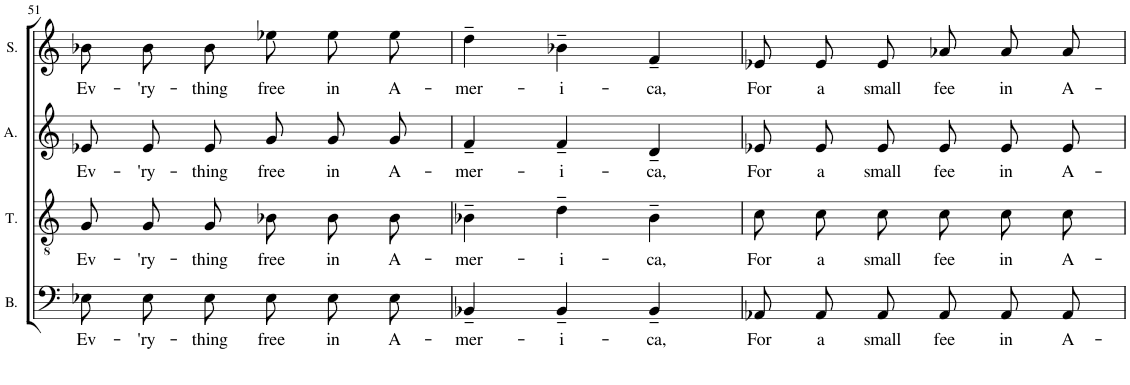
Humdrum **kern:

**kern	**text	**kern	**text	**kern	**text	**kern	**text
*part4	*part4	*part3	*part3	*part2	*part2	*part1	*part1
*staff4	*staff4	*staff3	*staff3	*staff2	*staff2	*staff1	*staff1
*I"Bass	*	*I"Tenor	*	*I"Alto	*	*I"Soprano	*
*I'B.	*	*I'T.	*	*I'A.	*	*I'S.	*
!!LO:PB:g=z
*clefF4	*	*clefGv2	*	*clefG2	*	*clefG2	*
*k[]	*	*k[]	*	*k[]	*	*k[]	*
*M6/8	*	*M6/8	*	*M6/8	*	*M6/8	*
=51	=51	=51	=51	=51	=51	=51	=51
!	!LO:LY:b	!	!LO:LY:b	!	!LO:LY:b	!	!LO:LY:b
8E-X\L	Ev-	8G/L	Ev-	8e-X/L	Ev-	8b-X\L	Ev-
!	!LO:LY:b	!	!LO:LY:b	!	!LO:LY:b	!	!LO:LY:b
8E-\	-'ry-	8G/	-'ry-	8e-/	-'ry-	8b-\	-'ry-
!	!LO:LY:b	!	!LO:LY:b	!	!LO:LY:b	!	!LO:LY:b
8E-\J	-thing	8G/J	-thing	8e-/J	-thing	8b-\J	-thing
!	!LO:LY:b	!	!LO:LY:b	!	!LO:LY:b	!	!LO:LY:b
8E-\L	free	8B-X\L	free	8g/L	free	8ee-X\L	free
!	!LO:LY:b	!	!LO:LY:b	!	!LO:LY:b	!	!LO:LY:b
8E-\	in	8B-\	in	8g/	in	8ee-\	in
!	!LO:LY:b	!	!LO:LY:b	!	!LO:LY:b	!	!LO:LY:b
8E-\J	A-	8B-\J	A-	8g/J	A-	8ee-\J	A-
=52	=52	=52	=52	=52	=52	=52	=52
!	!LO:LY:b	!	!LO:LY:b	!	!LO:LY:b	!	!LO:LY:b
4BB-X~/	-mer-	4B-X~\	-mer-	4f~/	-mer-	4dd~\	-mer-
!	!LO:LY:b	!	!LO:LY:b	!	!LO:LY:b	!	!LO:LY:b
4BB-~/	-i-	4d~\	-i-	4f~/	-i-	4b-X~\	-i-
!	!LO:LY:b	!	!LO:LY:b	!	!LO:LY:b	!	!LO:LY:b
4BB-~/	-ca,	4B-~\	-ca,	4d~/	-ca,	4f~/	-ca,
=53	=53	=53	=53	=53	=53	=53	=53
!	!LO:LY:b	!	!LO:LY:b	!	!LO:LY:b	!	!LO:LY:b
8AA-X/L	For	8c\L	For	8e-X/L	For	8e-X/L	For
!	!LO:LY:b	!	!LO:LY:b	!	!LO:LY:b	!	!LO:LY:b
8AA-/	a	8c\	a	8e-/	a	8e-/	a
!	!LO:LY:b	!	!LO:LY:b	!	!LO:LY:b	!	!LO:LY:b
8AA-/J	small	8c\J	small	8e-/J	small	8e-/J	small
!	!LO:LY:b	!	!LO:LY:b	!	!LO:LY:b	!	!LO:LY:b
8AA-/L	fee	8c\L	fee	8e-/L	fee	8a-X/L	fee
!	!LO:LY:b	!	!LO:LY:b	!	!LO:LY:b	!	!LO:LY:b
8AA-/	in	8c\	in	8e-/	in	8a-/	in
!	!LO:LY:b	!	!LO:LY:b	!	!LO:LY:b	!	!LO:LY:b
8AA-/J	A-	8c\J	A-	8e-/J	A-	8a-/J	A-
=	=	=	=	=	=	=	=
*-	*-	*-	*-	*-	*-	*-	*-
